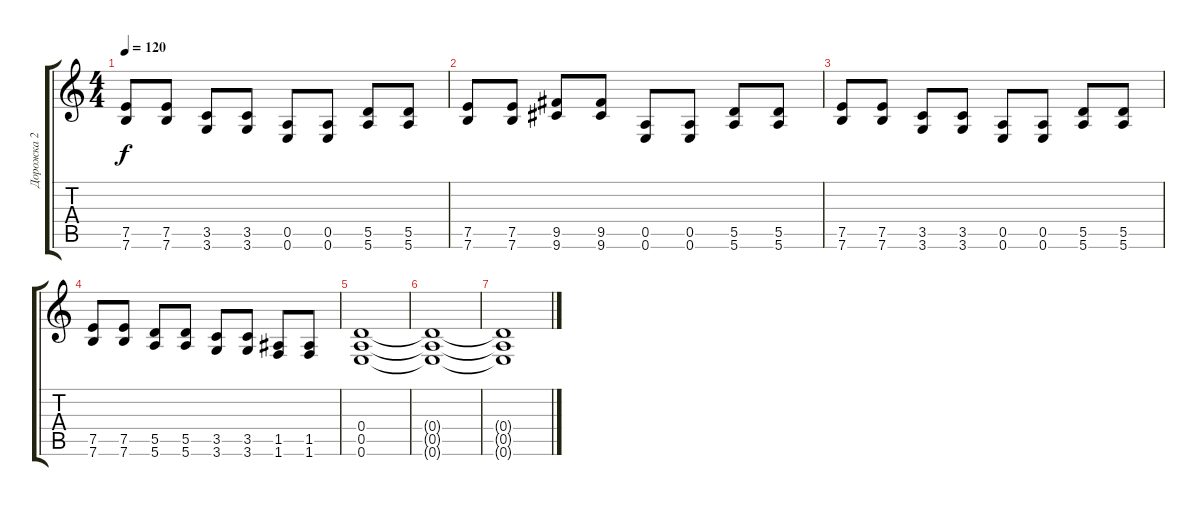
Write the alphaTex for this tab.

\track ("Дорожка 2" "Дорожка 2") {instrument distortionguitar}
\staff {score tabs}
\tuning (E4 B3 G3 D3 A2 E2) {hide}
\ts (4 4)
\tempo 120
\clef g2
\ks c
(7.5 7.6).8{dy f} (7.5 7.6).8 (3.5 3.6).8 (3.5 3.6).8 (0.5 0.6).8 (0.5 0.6).8 (5.5 5.6).8 (5.5 5.6).8 |
(7.5 7.6).8 (7.5 7.6).8 (9.5 9.6).8 (9.5 9.6).8 (0.5 0.6).8 (0.5 0.6).8 (5.5 5.6).8 (5.5 5.6).8 |
(7.5 7.6).8 (7.5 7.6).8 (3.5 3.6).8 (3.5 3.6).8 (0.5 0.6).8 (0.5 0.6).8 (5.5 5.6).8 (5.5 5.6).8 |
(7.5 7.6).8 (7.5 7.6).8 (5.5 5.6).8 (5.5 5.6).8 (3.5 3.6).8 (3.5 3.6).8 (1.5 1.6).8 (1.5 1.6).8 |
(0.4 0.5 0.6).1 |
(0.4{t} 0.5{t} 0.6{t}).1 |
(0.4{t} 0.5{t} 0.6{t}).1
